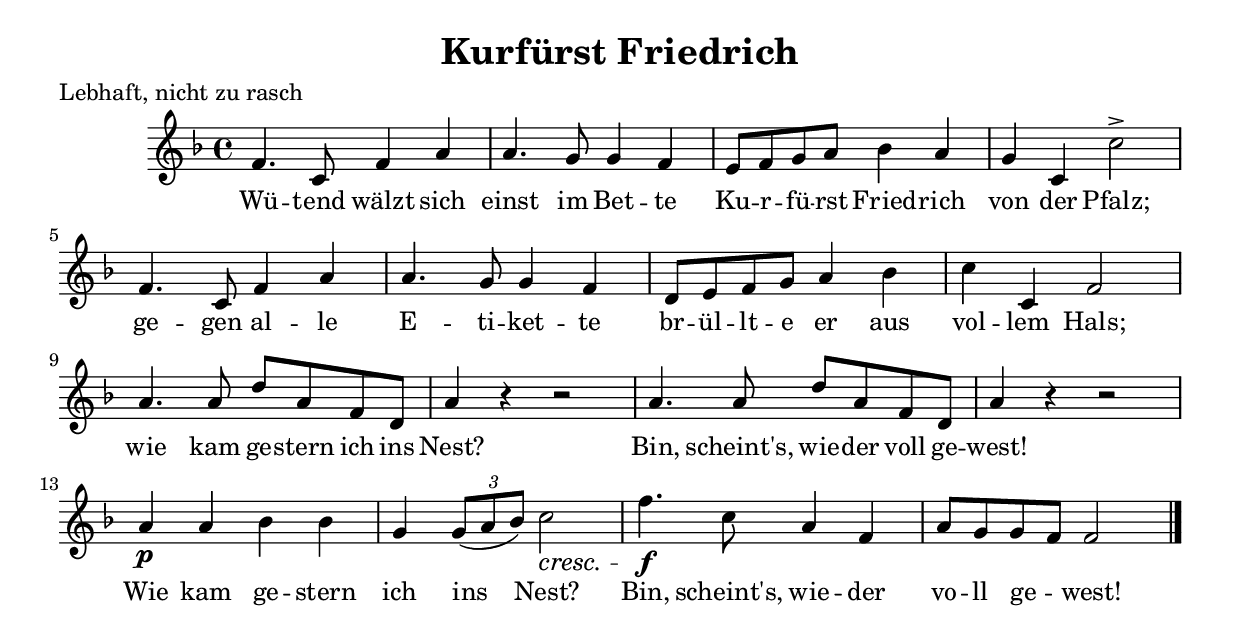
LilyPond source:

\version "2.18"
\include "articulate.ly"

\header {
    title = "Kurfürst Friedrich"
    composer = ""
    poet = "Lebhaft, nicht zu rasch"
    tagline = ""
}

musicOne = \relative d' {
    \time 4/4
    \key d \minor

    f4. c8 f4 a4 |
    a4. g8 g4 f |
    e8 f g a bes4 a |
    g c, c'2-> |
    f,4. c8 f4 a |
    a4. g8 g4 f |
    d8 e f g a4 bes |
    c c, f2 |
    a4. a8 d a f d |
    a'4 r4 r 2 |
    a4. a8 d a f d |
    a'4 r4 r 2 |
    a4\p a bes bes |
    g \tuplet 3/2 { g8 ( a bes) } c2\cresc |
    f4.\f c8 a4 f |
    a8 g g f f2 |
    \bar "|."
}

verseOne = \lyricmode {
    Wü -- tend wälzt sich |
    einst im Bet -- te |
    Ku -- r -- fü -- rst Fried -- rich |
    von der Pfalz; |
    ge -- gen al -- le |
    E -- ti -- ket -- te |
    br -- ül -- lt -- e er aus |
    vol -- lem Hals; |
    wie kam ge -- stern ich ins |
    Nest? |
    Bin, scheint's, wie -- der voll ge -- |
    west! |
    Wie kam ge -- stern |
    ich ins Nest? |
    Bin, scheint's, wie -- der |
    vo -- ll ge -- _ -- west! |
}

\book {
    \score {
        <<
            \new Voice = "one" {
                \musicOne
            }
            \new Lyrics \lyricsto "one" {
                \verseOne
            }
        >>
        \layout {
        }
    }
}

\book {
    \score {
        \unfoldRepeats \articulate
            <<
                \new Voice = "one" {
                    \musicOne
                }
            >>
        \midi {
            \tempo 4 = 130
        }
    }
}
